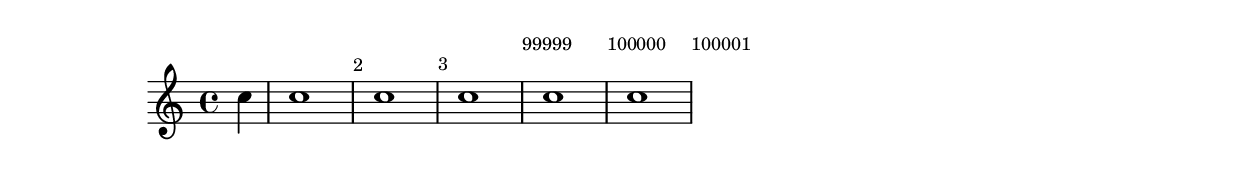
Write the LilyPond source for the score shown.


\version "2.12.0"

\header {

texidoc="Bar numbers may be set and their padding adjusted individually.  
The counting of bar numbers is started after the anacrusis.

To prevent clashes at the beginning of a line, the padding may have to 
be increased.
"

}

\layout {
  ragged-right = ##t
}

\relative c'' {
  \override Score.BarNumber #'break-visibility = #all-visible
  \partial 4 c4 
  c1 c c
  \set Score.currentBarNumber = #99999
  \override Score.BarNumber  #'padding = #3
  c1 c
}
